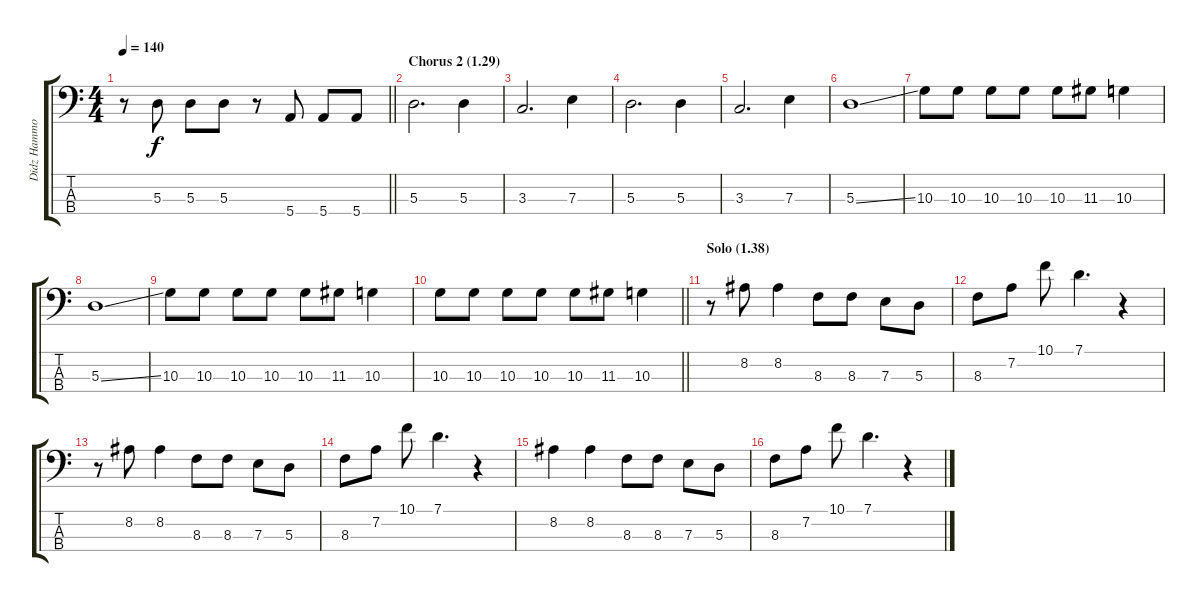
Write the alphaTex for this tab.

\track ("Didz Hammond (Bass)" "Didz Hammo") {instrument electricbasspick}
\staff {score tabs}
\tuning (G2 D2 A1 E1) {hide}
\ts (4 4)
\tempo 140
\clef f4
\barLineRight lightlight
\ks c
r.8{dy f} 5.3.8 5.3.8 5.3.8 r.8 5.4.8 5.4.8 5.4.8 |
\section ("" "Chorus 2 (1.29)")
5.3.2{d} 5.3.4 |
3.3.2{d} 7.3.4 |
5.3.2{d} 5.3.4 |
3.3.2{d} 7.3.4 |
5.3{ss}.1 |
10.3.8 10.3.8 10.3.8 10.3.8 10.3.8 11.3.8 10.3.4 |
5.3{ss}.1 |
10.3.8 10.3.8 10.3.8 10.3.8 10.3.8 11.3.8 10.3.4 |
\barLineRight lightlight
10.3.8 10.3.8 10.3.8 10.3.8 10.3.8 11.3.8 10.3.4 |
\section ("" "Solo (1.38)")
r.8 8.2.8 8.2.4 8.3.8 8.3.8 7.3.8 5.3.8 |
8.3.8 7.2.8 10.1.8 7.1.4{d} r.4 |
r.8 8.2.8 8.2.4 8.3.8 8.3.8 7.3.8 5.3.8 |
8.3.8 7.2.8 10.1.8 7.1.4{d} r.4 |
8.2.4 8.2.4 8.3.8 8.3.8 7.3.8 5.3.8 |
8.3.8 7.2.8 10.1.8 7.1.4{d} r.4
